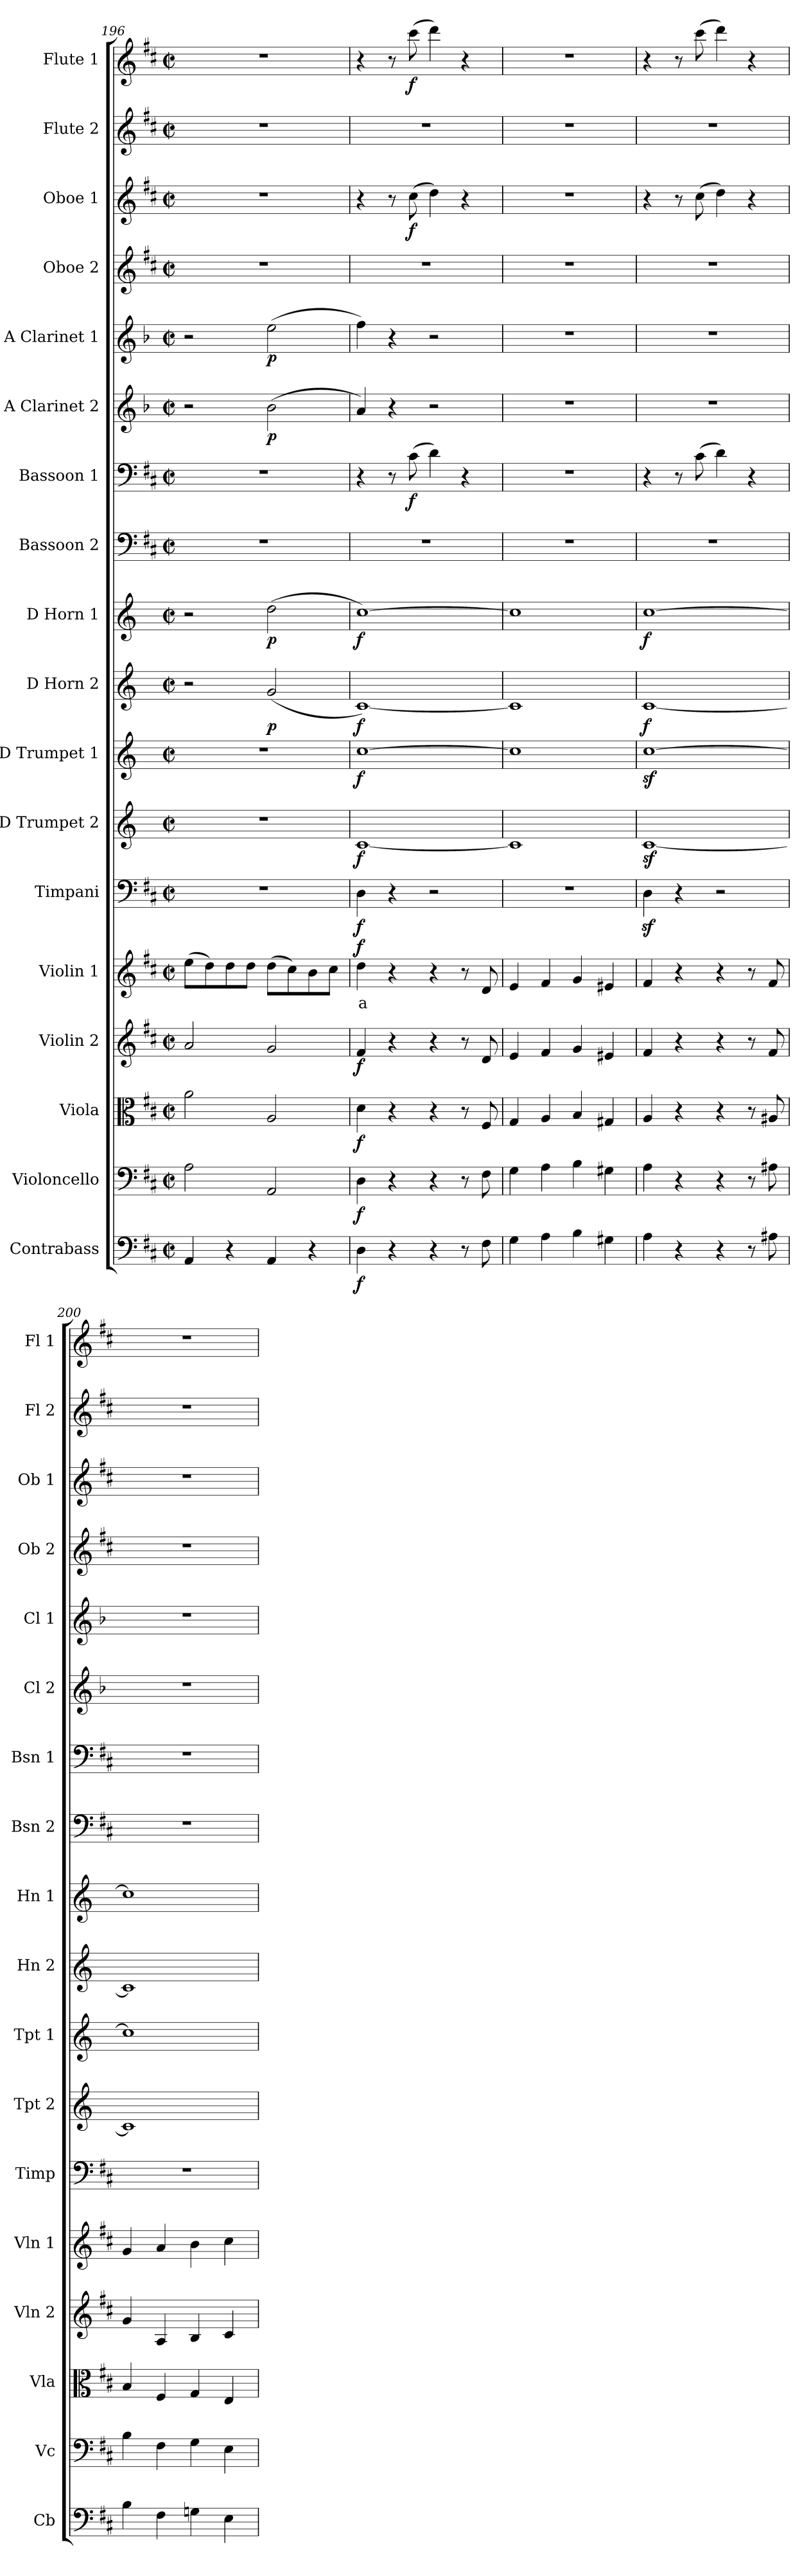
**kern	**dynam	**kern	**dynam	**kern	**dynam	**kern	**dynam	**kern	**text	**dynam	**kern	**dynam	**kern	**dynam	**kern	**dynam	**kern	**dynam	**kern	**dynam	**kern	**kern	**dynam	**kern	**dynam	**kern	**dynam	**kern	**kern	**dynam	**kern	**kern	**dynam
*part18	*part18	*part17	*part17	*part16	*part16	*part15	*part15	*part14	*part14	*part14	*part13	*part13	*part12	*part12	*part11	*part11	*part10	*part10	*part9	*part9	*part8	*part7	*part7	*part6	*part6	*part5	*part5	*part4	*part3	*part3	*part2	*part1	*part1
*staff18	*staff18	*staff17	*staff17	*staff16	*staff16	*staff15	*staff15	*staff14	*staff14	*staff14	*staff13	*staff13	*staff12	*staff12	*staff11	*staff11	*staff10	*staff10	*staff9	*staff9	*staff8	*staff7	*staff7	*staff6	*staff6	*staff5	*staff5	*staff4	*staff3	*staff3	*staff2	*staff1	*staff1
*I"Contrabass	*	*I"Violoncello	*	*I"Viola	*	*I"Violin 2	*	*I"Violin 1	*	*	*I"Timpani	*	*I"D Trumpet 2	*	*I"D Trumpet 1	*	*I"D Horn 2	*	*I"D Horn 1	*	*I"Bassoon 2	*I"Bassoon 1	*	*I"A Clarinet 2	*	*I"A Clarinet 1	*	*I"Oboe 2	*I"Oboe 1	*	*I"Flute 2	*I"Flute 1	*
*I'Cb	*	*I'Vc	*	*I'Vla	*	*I'Vln 2	*	*I'Vln 1	*	*	*I'Timp	*	*I'Tpt 2	*	*I'Tpt 1	*	*I'Hn 2	*	*I'Hn 1	*	*I'Bsn 2	*I'Bsn 1	*	*I'Cl 2	*	*I'Cl 1	*	*I'Ob 2	*I'Ob 1	*	*I'Fl 2	*I'Fl 1	*
*clefF4	*	*clefF4	*	*clefC3	*	*clefG2	*	*clefG2	*	*	*clefF4	*	*clefG2	*	*clefG2	*	*clefG2	*	*clefG2	*	*clefF4	*clefF4	*	*clefG2	*	*clefG2	*	*clefG2	*clefG2	*	*clefG2	*clefG2	*
*ITrd7c12	*	*	*	*	*	*	*	*	*	*	*	*	*ITrd-1c-2	*	*ITrd-1c-2	*	*ITrd6c10	*	*ITrd6c10	*	*	*	*	*ITrd2c3	*	*ITrd2c3	*	*	*	*	*	*	*
*k[f#c#]	*	*k[f#c#]	*	*k[f#c#]	*	*k[f#c#]	*	*k[f#c#]	*	*	*k[f#c#]	*	*k[f#c#]	*	*k[f#c#]	*	*k[f#c#]	*	*k[f#c#]	*	*k[f#c#]	*k[f#c#]	*	*k[f#c#]	*	*k[f#c#]	*	*k[f#c#]	*k[f#c#]	*	*k[f#c#]	*k[f#c#]	*
*M2/2	*	*M2/2	*	*M2/2	*	*M2/2	*	*M2/2	*	*	*M2/2	*	*M2/2	*	*M2/2	*	*M2/2	*	*M2/2	*	*M2/2	*M2/2	*	*M2/2	*	*M2/2	*	*M2/2	*M2/2	*	*M2/2	*M2/2	*
*met(c|)	*	*met(c|)	*	*met(c|)	*	*met(c|)	*	*met(c|)	*	*	*met(c|)	*	*met(c|)	*	*met(c|)	*	*met(c|)	*	*met(c|)	*	*met(c|)	*met(c|)	*	*met(c|)	*	*met(c|)	*	*met(c|)	*met(c|)	*	*met(c|)	*met(c|)	*
=196	=196	=196	=196	=196	=196	=196	=196	=196	=196	=196	=196	=196	=196	=196	=196	=196	=196	=196	=196	=196	=196	=196	=196	=196	=196	=196	=196	=196	=196	=196	=196	=196	=196
4AAA/	.	2A\	.	2a\	.	2a/	.	(8ee\L	.	.	1r	.	1r	.	1r	.	2r	.	2r	.	1r	1r	.	2r	.	2r	.	1r	1r	.	1r	1r	.
.	.	.	.	.	.	.	.	8dd\)	.	.	.	.	.	.	.	.	.	.	.	.	.	.	.	.	.	.	.	.	.	.	.	.	.
4r	.	.	.	.	.	.	.	8dd\	.	.	.	.	.	.	.	.	.	.	.	.	.	.	.	.	.	.	.	.	.	.	.	.	.
.	.	.	.	.	.	.	.	8dd\J	.	.	.	.	.	.	.	.	.	.	.	.	.	.	.	.	.	.	.	.	.	.	.	.	.
!	!	!	!	!	!	!	!	!	!	!	!	!	!	!	!	!	!	!LO:DY:b	!	!LO:DY:b	!	!	!	!	!LO:DY:b	!	!LO:DY:b	!	!	!	!	!	!
4AAA/	.	2AA/	.	2A/	.	2g/	.	(8dd\L	.	.	.	.	.	.	.	.	(2A/	p	(2e\	p	.	.	.	(2g\	p	(2cc#\	p	.	.	.	.	.	.
.	.	.	.	.	.	.	.	8cc#\)	.	.	.	.	.	.	.	.	.	.	.	.	.	.	.	.	.	.	.	.	.	.	.	.	.
4r	.	.	.	.	.	.	.	8b\	.	.	.	.	.	.	.	.	.	.	.	.	.	.	.	.	.	.	.	.	.	.	.	.	.
.	.	.	.	.	.	.	.	8cc#\J	.	.	.	.	.	.	.	.	.	.	.	.	.	.	.	.	.	.	.	.	.	.	.	.	.
=197	=197	=197	=197	=197	=197	=197	=197	=197	=197	=197	=197	=197	=197	=197	=197	=197	=197	=197	=197	=197	=197	=197	=197	=197	=197	=197	=197	=197	=197	=197	=197	=197	=197
!	!LO:DY:b	!	!LO:DY:b	!	!LO:DY:b	!	!LO:DY:b	!	!LO:LY:b:color=#FF0000	!LO:DY:b	!	!LO:DY:b	!	!LO:DY:b	!	!LO:DY:b	!	!LO:DY:b	!	!LO:DY:b	!	!	!	!	!	!	!	!	!	!	!	!	!
4DD\	f	4D\	f	4d\	f	4f#/	f	4dd\	a	f	4D\	f	[1d	f	[1dd	f	[1D)	f	[1d)	f	1r	4r	.	4f#/)	.	4dd\)	.	1r	4r	.	1r	4r	.
4r	.	4r	.	4r	.	4r	.	4r	.	.	4r	.	.	.	.	.	.	.	.	.	.	8r	.	4r	.	4r	.	.	8r	.	.	8r	.
!	!	!	!	!	!	!	!	!	!	!	!	!	!	!	!	!	!	!	!	!	!	!	!LO:DY:b	!	!	!	!	!	!	!LO:DY:b	!	!	!LO:DY:b
.	.	.	.	.	.	.	.	.	.	.	.	.	.	.	.	.	.	.	.	.	.	(8c#\	f	.	.	.	.	.	(8cc#\	f	.	(8ccc#\	f
4r	.	4r	.	4r	.	4r	.	4r	.	.	2r	.	.	.	.	.	.	.	.	.	.	4d\)	.	2r	.	2r	.	.	4dd\)	.	.	4ddd\)	.
8r	.	8r	.	8r	.	8r	.	8r	.	.	.	.	.	.	.	.	.	.	.	.	.	4r	.	.	.	.	.	.	4r	.	.	4r	.
8FF#\	.	8F#\	.	8F#/	.	8d/	.	8d/	.	.	.	.	.	.	.	.	.	.	.	.	.	.	.	.	.	.	.	.	.	.	.	.	.
=198	=198	=198	=198	=198	=198	=198	=198	=198	=198	=198	=198	=198	=198	=198	=198	=198	=198	=198	=198	=198	=198	=198	=198	=198	=198	=198	=198	=198	=198	=198	=198	=198	=198
4GG\	.	4G\	.	4G/	.	4e/	.	4e/	.	.	1r	.	1d]	.	1dd]	.	1D]	.	1d]	.	1r	1r	.	1r	.	1r	.	1r	1r	.	1r	1r	.
4AA\	.	4A\	.	4A/	.	4f#/	.	4f#/	.	.	.	.	.	.	.	.	.	.	.	.	.	.	.	.	.	.	.	.	.	.	.	.	.
4BB\	.	4B\	.	4B/	.	4g/	.	4g/	.	.	.	.	.	.	.	.	.	.	.	.	.	.	.	.	.	.	.	.	.	.	.	.	.
4GG#X\	.	4G#X\	.	4G#X/	.	4e#X/	.	4e#X/	.	.	.	.	.	.	.	.	.	.	.	.	.	.	.	.	.	.	.	.	.	.	.	.	.
!!LO:PB:g=z
=199	=199	=199	=199	=199	=199	=199	=199	=199	=199	=199	=199	=199	=199	=199	=199	=199	=199	=199	=199	=199	=199	=199	=199	=199	=199	=199	=199	=199	=199	=199	=199	=199	=199
!	!	!	!	!	!	!	!	!	!	!	!	!	!	!	!	!	!	!LO:DY:b	!	!LO:DY:b	!	!	!	!	!	!	!	!	!	!	!	!	!
4AA\	.	4A\	.	4A/	.	4f#/	.	4f#/	.	.	4Dz<\	.	[1dz<	.	[1ddz<	.	[1D	f	[1d	f	1r	4r	.	1r	.	1r	.	1r	4r	.	1r	4r	.
4r	.	4r	.	4r	.	4r	.	4r	.	.	4r	.	.	.	.	.	.	.	.	.	.	8r	.	.	.	.	.	.	8r	.	.	8r	.
.	.	.	.	.	.	.	.	.	.	.	.	.	.	.	.	.	.	.	.	.	.	(8c#\	.	.	.	.	.	.	(8cc#\	.	.	(8ccc#\	.
4r	.	4r	.	4r	.	4r	.	4r	.	.	2r	.	.	.	.	.	.	.	.	.	.	4d\)	.	.	.	.	.	.	4dd\)	.	.	4ddd\)	.
8r	.	8r	.	8r	.	8r	.	8r	.	.	.	.	.	.	.	.	.	.	.	.	.	4r	.	.	.	.	.	.	4r	.	.	4r	.
8AA#X\	.	8A#X\	.	8A#X/	.	8f#/	.	8f#/	.	.	.	.	.	.	.	.	.	.	.	.	.	.	.	.	.	.	.	.	.	.	.	.	.
=200	=200	=200	=200	=200	=200	=200	=200	=200	=200	=200	=200	=200	=200	=200	=200	=200	=200	=200	=200	=200	=200	=200	=200	=200	=200	=200	=200	=200	=200	=200	=200	=200	=200
4BB\	.	4B\	.	4B/	.	4g/	.	4g/	.	.	1r	.	1d]	.	1dd]	.	1D]	.	1d]	.	1r	1r	.	1r	.	1r	.	1r	1r	.	1r	1r	.
4FF#\	.	4F#\	.	4F#/	.	4A/	.	4a/	.	.	.	.	.	.	.	.	.	.	.	.	.	.	.	.	.	.	.	.	.	.	.	.	.
4GGn\	.	4G\	.	4G/	.	4B/	.	4b\	.	.	.	.	.	.	.	.	.	.	.	.	.	.	.	.	.	.	.	.	.	.	.	.	.
4EE\	.	4E\	.	4E/	.	4c#/	.	4cc#\	.	.	.	.	.	.	.	.	.	.	.	.	.	.	.	.	.	.	.	.	.	.	.	.	.
=	=	=	=	=	=	=	=	=	=	=	=	=	=	=	=	=	=	=	=	=	=	=	=	=	=	=	=	=	=	=	=	=	=
*-	*-	*-	*-	*-	*-	*-	*-	*-	*-	*-	*-	*-	*-	*-	*-	*-	*-	*-	*-	*-	*-	*-	*-	*-	*-	*-	*-	*-	*-	*-	*-	*-	*-
